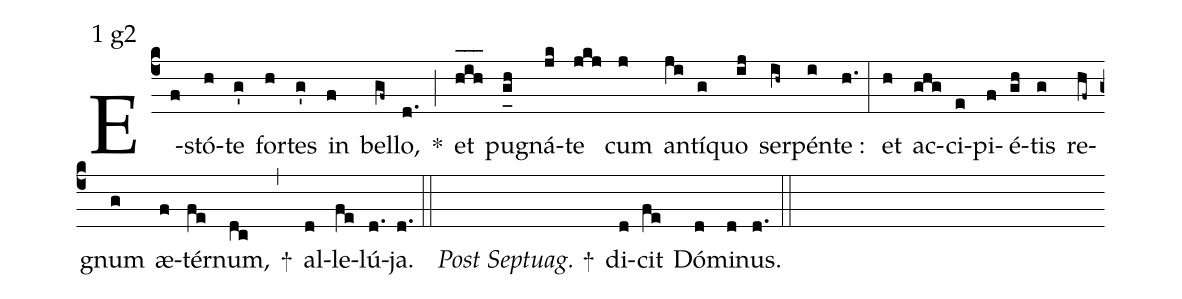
mode:1 g2;
%%
(c4) E(f)stó(h)te(g') for(h)tes(g') in(f) bel(gf~)lo,(d.) *(;) et(h_[oh:h]i_[oh:h]h_[oh:h]) pu(g_[uh:l]h)gná(jk)te(jkj) cum(j) an(ji)tí(g)quo(ij) ser(ih~)pén(i)te :(h.) (:) et(h) ac(ghg)ci(e)pi(f)é(gh)tis(g) re(hf~)gnum(g) æ(f)tér(fe)num,(dc) +(,) al(d)le(fe)lú(d.)ja.(d.) (::) ()<i>Post Septuag.</i> +() di(d)cit(fe) Dó(d)mi(d)nus.(d.) (::)
